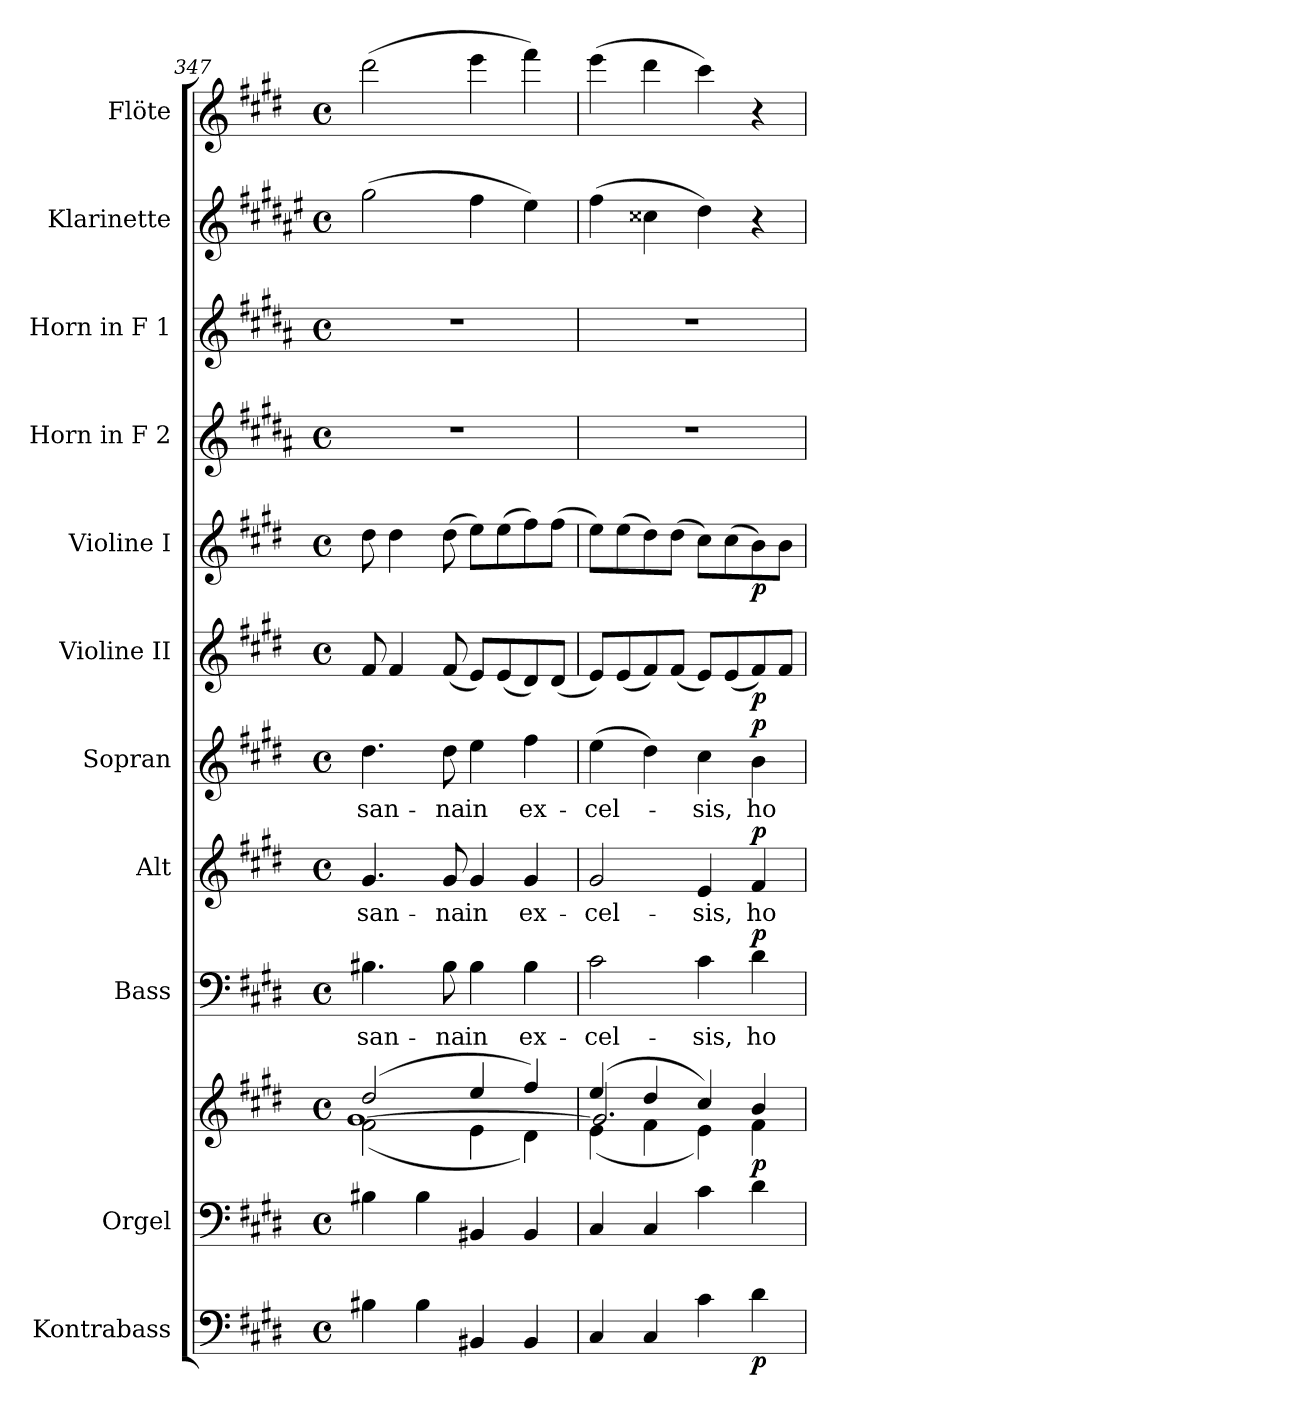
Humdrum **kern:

**kern	**dynam	**kern	**kern	**dynam	**kern	**text	**dynam	**kern	**text	**dynam	**kern	**text	**dynam	**kern	**dynam	**kern	**dynam	**kern	**kern	**kern	**kern
*part11	*part11	*part10	*part10	*part10	*part9	*part9	*part9	*part8	*part8	*part8	*part7	*part7	*part7	*part6	*part6	*part5	*part5	*part4	*part3	*part2	*part1
*staff12	*staff12	*staff11	*staff10	*staff10/11	*staff9	*staff9	*staff9	*staff8	*staff8	*staff8	*staff7	*staff7	*staff7	*staff6	*staff6	*staff5	*staff5	*staff4	*staff3	*staff2	*staff1
*I"Kontrabass	*	*I"Orgel	*	*	*I"Bass	*	*	*I"Alt	*	*	*I"Sopran	*	*	*I"Violine II	*	*I"Violine I	*	*I"Horn in F 2	*I"Horn in F 1	*I"Klarinette	*I"Flöte
*I'Kb.	*	*I'Org.	*	*	*I'B.	*	*	*I'A.	*	*	*I'S.	*	*	*I'Vl. II	*	*I'Vl. I	*	*	*	*I'Kl.	*I'Fl.
*clefF4	*	*clefF4	*clefG2	*	*clefF4	*	*	*clefG2	*	*	*clefG2	*	*	*clefG2	*	*clefG2	*	*clefG2	*clefG2	*clefG2	*clefG2
*ITrd7c12	*	*	*	*	*	*	*	*	*	*	*	*	*	*	*	*	*	*ITrd4c7	*ITrd4c7	*ITrd1c2	*
*k[f#c#g#d#]	*	*k[f#c#g#d#]	*k[f#c#g#d#]	*	*k[f#c#g#d#]	*	*	*k[f#c#g#d#]	*	*	*k[f#c#g#d#]	*	*	*k[f#c#g#d#]	*	*k[f#c#g#d#]	*	*k[f#c#g#d#]	*k[f#c#g#d#]	*k[f#c#g#d#]	*k[f#c#g#d#]
*E:	*	*E:	*E:	*	*E:	*	*	*E:	*	*	*E:	*	*	*E:	*	*E:	*	*E:	*E:	*E:	*E:
*M4/4	*	*M4/4	*M4/4	*	*M4/4	*	*	*M4/4	*	*	*M4/4	*	*	*M4/4	*	*M4/4	*	*M4/4	*M4/4	*M4/4	*M4/4
*met(c)	*	*met(c)	*met(c)	*	*met(c)	*	*	*met(c)	*	*	*met(c)	*	*	*met(c)	*	*met(c)	*	*met(c)	*met(c)	*met(c)	*met(c)
=347	=347	=347	=347	=347	=347	=347	=347	=347	=347	=347	=347	=347	=347	=347	=347	=347	=347	=347	=347	=347	=347
*	*	*	*^	*	*	*	*	*	*	*	*	*	*	*	*	*	*	*	*	*	*
*	*	*	*	*^	*	*	*	*	*	*	*	*	*	*	*	*	*	*	*	*	*	*
!	!	!	!	!	!	!	!	!LO:LY:b	!	!	!LO:LY:b	!	!	!LO:LY:b	!	!	!	!	!	!	!	!	!
4BB#X\	.	4B#X\	(2dd#/	(<2f#\	[>1g#	.	4.B#X\	-san-	.	4.g#/	-san-	.	4.dd#\	-san-	.	8f#/	.	8dd#\	.	1r	1r	(>2ff#\	(>2ddd#\
.	.	.	.	.	.	.	.	.	.	.	.	.	.	.	.	4f#/	.	4dd#\	.	.	.	.	.
4BB#\	.	4B#\	.	.	.	.	.	.	.	.	.	.	.	.	.	.	.	.	.	.	.	.	.
!	!	!	!	!	!	!	!	!LO:LY:b	!	!	!LO:LY:b	!	!	!LO:LY:b	!	!	!	!	!	!	!	!	!
.	.	.	.	.	.	.	8B#\	-na	.	8g#/	-na	.	8dd#\	-na	.	(<8f#/	.	(>8dd#\	.	.	.	.	.
!	!	!	!	!	!	!	!	!LO:LY:b	!	!	!LO:LY:b	!	!	!LO:LY:b	!	!	!	!	!	!	!	!	!
4BBB#X/	.	4BB#X/	4ee/	4e\	.	.	4B#\	in	.	4g#/	in	.	4ee\	in	.	8e/L)	.	8ee\L)	.	.	.	4ee\	4eee\
.	.	.	.	.	.	.	.	.	.	.	.	.	.	.	.	(<8e/	.	(>8ee\	.	.	.	.	.
!	!	!	!	!	!	!	!	!LO:LY:b	!	!	!LO:LY:b	!	!	!LO:LY:b	!	!	!	!	!	!	!	!	!
4BBB#/	.	4BB#/	4ff#/)	4d#\)	.	.	4B#\	ex-	.	4g#/	ex-	.	4ff#\	ex-	.	8d#/)	.	8ff#\)	.	.	.	4dd#\)	4fff#\)
.	.	.	.	.	.	.	.	.	.	.	.	.	.	.	.	(<8d#/J	.	(>8ff#\J	.	.	.	.	.
=348	=348	=348	=348	=348	=348	=348	=348	=348	=348	=348	=348	=348	=348	=348	=348	=348	=348	=348	=348	=348	=348	=348	=348
!	!	!	!	!	!	!	!	!LO:LY:b	!	!	!LO:LY:b	!	!	!LO:LY:b	!	!	!	!	!	!	!	!	!
4CC#/	.	4C#/	(4ee/	(<4e\	2.g#/]	.	2c#\	-cel-	.	2g#/	-cel-	.	(>4ee\	-cel-	.	8e/L)	.	8ee\L)	.	1r	1r	(>4ee\	(>4eee\
.	.	.	.	.	.	.	.	.	.	.	.	.	.	.	.	(<8e/	.	(>8ee\	.	.	.	.	.
4CC#/	.	4C#/	4dd#/	4f#\	.	.	.	.	.	.	.	.	4dd#\)	.	.	8f#/)	.	8dd#\)	.	.	.	4b#X\	4ddd#\
.	.	.	.	.	.	.	.	.	.	.	.	.	.	.	.	(<8f#/J	.	(>8dd#\J	.	.	.	.	.
!	!	!	!	!	!	!	!	!LO:LY:b	!	!	!LO:LY:b	!	!	!LO:LY:b	!	!	!	!	!	!	!	!	!
4C#\	.	4c#\	4cc#/)	4e\)	.	.	4c#\	-sis,	.	4e/	-sis,	.	4cc#\	-sis,	.	8e/L)	.	8cc#\L)	.	.	.	4cc#\)	4ccc#\)
.	.	.	.	.	.	.	.	.	.	.	.	.	.	.	.	(<8e/	.	(>8cc#\	.	.	.	.	.
!	!LO:DY:b	!	!	!	!	!LO:DY:b	!	!LO:LY:b	!LO:DY:a	!	!LO:LY:b	!LO:DY:a	!	!LO:LY:b	!LO:DY:a	!	!LO:DY:b	!	!LO:DY:b	!	!	!	!
4D#\	p	4d#\	4b/	4f#\	4ryy	p	4d#\	ho-	p	4f#/	ho-	p	4b\	ho-	p	8f#/)	p	8b\)	p	.	.	4r	4r
.	.	.	.	.	.	.	.	.	.	.	.	.	.	.	.	8f#/J	.	8b\J	.	.	.	.	.
*	*	*	*v	*v	*v	*	*	*	*	*	*	*	*	*	*	*	*	*	*	*	*	*	*
=	=	=	=	=	=	=	=	=	=	=	=	=	=	=	=	=	=	=	=	=	=
*-	*-	*-	*-	*-	*-	*-	*-	*-	*-	*-	*-	*-	*-	*-	*-	*-	*-	*-	*-	*-	*-
